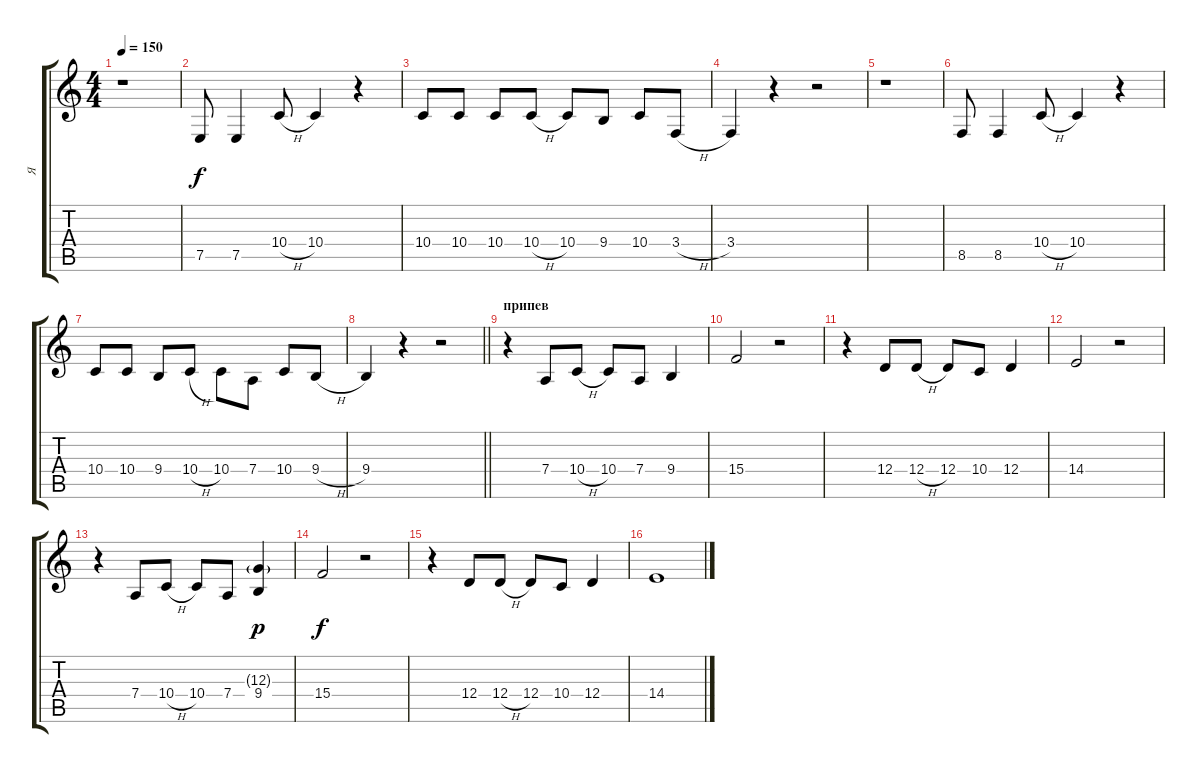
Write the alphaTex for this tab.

\track ("Я" "Я") {instrument violin}
\staff {score tabs}
\tuning (E4 B3 G3 D3 A2 E2) {hide}
\ts (4 4)
\tempo 150
\clef g2
\ks c
r.1{dy f} |
7.5.8 7.5.4 10.4{h}.8 10.4.4 r.4 |
10.4.8 10.4.8 10.4.8 10.4{h}.8 10.4.8 9.4.8 10.4.8 3.4{h}.8 |
3.4.4 r.4 r.2 |
r.1 |
8.5.8 8.5.4 10.4{h}.8 10.4.4 r.4 |
10.4.8 10.4.8 9.4.8 10.4{h}.8 10.4.8{beam Down} 7.4.8{beam Down} 10.4.8 9.4{h}.8 |
\barLineRight lightlight
9.4.4 r.4 r.2 |
\section ("" "припев")
r.4 7.4.8 10.4{h}.8 10.4.8 7.4.8 9.4.4 |
15.4.2 r.2 |
r.4 12.4.8 12.4{h}.8 12.4.8 10.4.8 12.4.4 |
14.4.2 r.2 |
r.4 7.4.8 10.4{h}.8 10.4.8 7.4.8 (12.3{g} 9.4).4{dy p beam Up} |
15.4.2{dy f} r.2 |
r.4 12.4.8 12.4{h}.8 12.4.8 10.4.8 12.4.4 |
14.4.1
